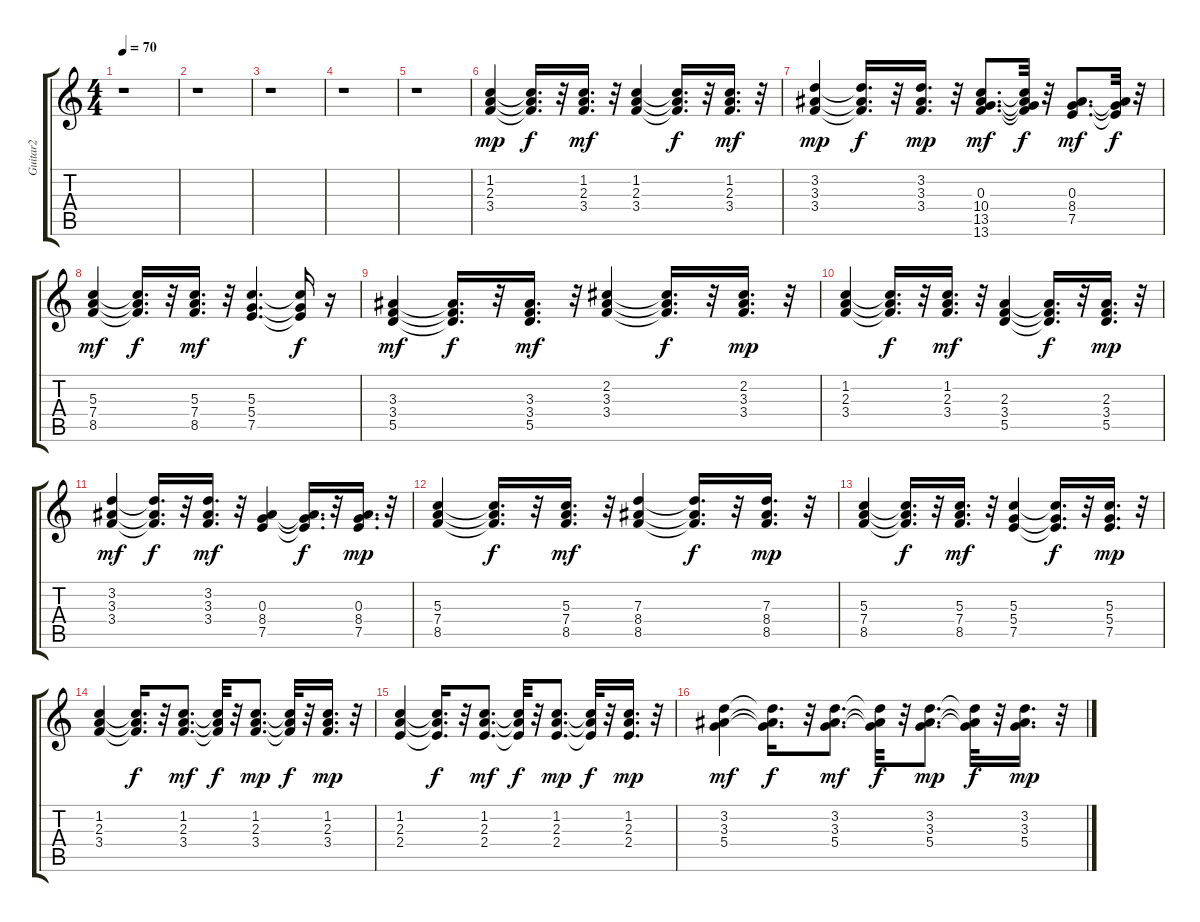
\track ("Guitar2" "Guitar2") {instrument acousticguitarsteel}
\staff {score tabs}
\tuning (E4 B3 G3 D3 A2 E2) {hide}
\ts (4 4)
\tempo 70
\clef g2
\ks c
r.1{dy mp} |
r.1 |
r.1 |
r.1 |
r.1 |
(1.2 2.3 3.4).4 (1.2{t} 2.3{t} 3.4{t}).16{d dy f} r.32 (1.2 2.3 3.4).16{d dy mf} r.32 (1.2 2.3 3.4).4 (1.2{t} 2.3{t} 3.4{t}).16{d dy f} r.32 (1.2 2.3 3.4).16{d dy mf} r.32 |
(3.2 3.3 3.4).4{dy mp} (3.2{t} 3.3{t} 3.4{t}).16{d dy f} r.32 (3.2 3.3 3.4).16{d dy mp} r.32 (0.3 10.4 13.5 13.6).8{d dy mf} (0.3{t} 10.4{t} 13.5{t} 13.6{t}).32{dy f} r.32 (0.3 8.4 7.5).8{d dy mf} (0.3{t} 8.4{t} 7.5{t}).32{dy f} r.32 |
(5.3 7.4 8.5).4{dy mf} (5.3{t} 7.4{t} 8.5{t}).16{d dy f} r.32 (5.3 7.4 8.5).16{d dy mf} r.32 (5.3 5.4 7.5).4{d} (5.3{t} 5.4{t} 7.5{t}).16{dy f} r.16 |
(3.3 3.4 5.5).4{dy mf} (3.3{t} 3.4{t} 5.5{t}).16{d dy f} r.32 (3.3 3.4 5.5).16{d dy mf} r.32 (2.2 3.3 3.4).4 (2.2{t} 3.3{t} 3.4{t}).16{d dy f} r.32 (2.2 3.3 3.4).16{d dy mp} r.32 |
(1.2 2.3 3.4).4 (1.2{t} 2.3{t} 3.4{t}).16{d dy f} r.32 (1.2 2.3 3.4).16{d dy mf} r.32 (2.3 3.4 5.5).4 (2.3{t} 3.4{t} 5.5{t}).16{d dy f} r.32 (2.3 3.4 5.5).16{d dy mp} r.32 |
(3.2 3.3 3.4).4{dy mf} (3.2{t} 3.3{t} 3.4{t}).16{d dy f} r.32 (3.2 3.3 3.4).16{d dy mf} r.32 (0.3 8.4 7.5).4 (0.3{t} 8.4{t} 7.5{t}).16{d dy f} r.32 (0.3 8.4 7.5).16{d dy mp} r.32 |
(5.3 7.4 8.5).4 (5.3{t} 7.4{t} 8.5{t}).16{d dy f} r.32 (5.3 7.4 8.5).16{d dy mf} r.32 (7.3 8.4 8.5).4 (7.3{t} 8.4{t} 8.5{t}).16{d dy f} r.32 (7.3 8.4 8.5).16{d dy mp} r.32 |
(5.3 7.4 8.5).4 (5.3{t} 7.4{t} 8.5{t}).16{d dy f} r.32 (5.3 7.4 8.5).16{d dy mf} r.32 (5.3 5.4 7.5).4 (5.3{t} 5.4{t} 7.5{t}).16{d dy f} r.32 (5.3 5.4 7.5).16{d dy mp} r.32 |
(1.2 2.3 3.4).4 (1.2{t} 2.3{t} 3.4{t}).16{d dy f} r.32 (1.2 2.3 3.4).8{d dy mf} (1.2{t} 2.3{t} 3.4{t}).32{dy f} r.32 (1.2 2.3 3.4).8{d dy mp} (1.2{t} 2.3{t} 3.4{t}).32{dy f} r.32 (1.2 2.3 3.4).16{d dy mp} r.32 |
(1.2 2.3 2.4).4 (1.2{t} 2.3{t} 2.4{t}).16{d dy f} r.32 (1.2 2.3 2.4).8{d dy mf} (1.2{t} 2.3{t} 2.4{t}).32{dy f} r.32 (1.2 2.3 2.4).8{d dy mp} (1.2{t} 2.3{t} 2.4{t}).32{dy f} r.32 (1.2 2.3 2.4).16{d dy mp} r.32 |
(3.2 3.3 5.4).4{dy mf} (3.2{t} 3.3{t} 5.4{t}).16{d dy f} r.32 (3.2 3.3 5.4).8{d dy mf} (3.2{t} 3.3{t} 5.4{t}).32{dy f} r.32 (3.2 3.3 5.4).8{d dy mp} (3.2{t} 3.3{t} 5.4{t}).32{dy f} r.32 (3.2 3.3 5.4).16{d dy mp} r.32
